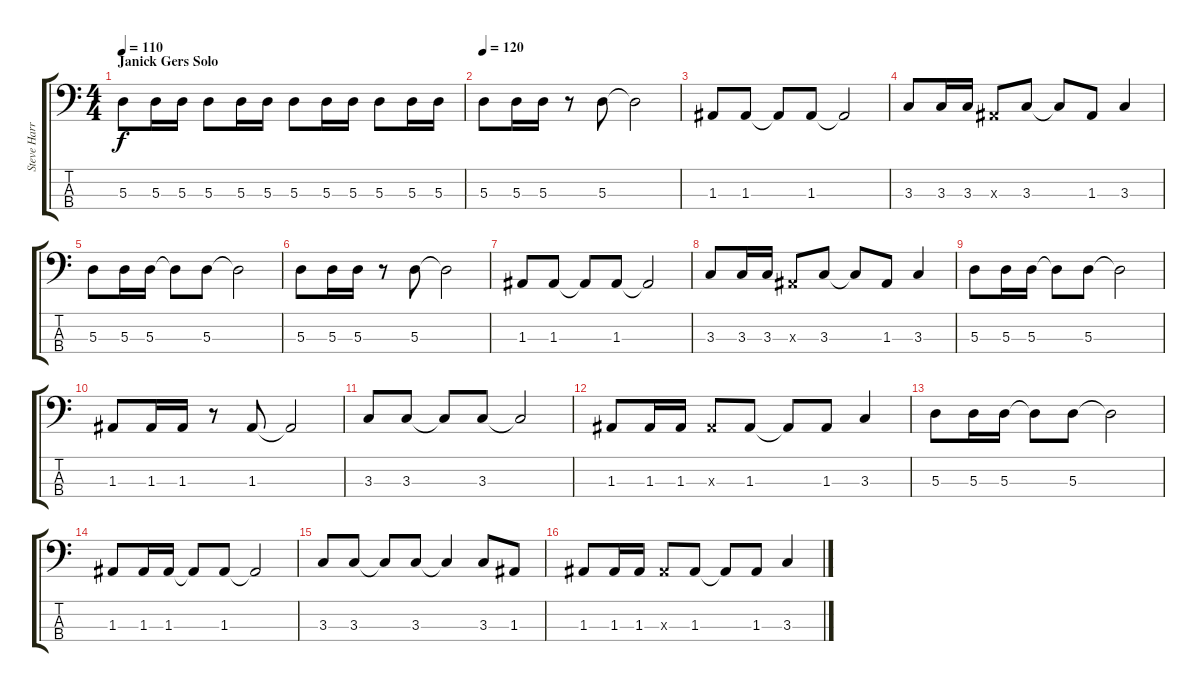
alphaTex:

\track ("Steve Harris (Bass)" "Steve Harr") {instrument electricbassfinger}
\staff {score tabs}
\tuning (G2 D2 A1 E1) {hide}
\ts (4 4)
\section ("" "Janick Gers Solo")
\tempo 110
\clef f4
\ks c
5.3.8{dy f} 5.3.16 5.3.16 5.3.8 5.3.16 5.3.16 5.3.8 5.3.16 5.3.16 5.3.8 5.3.16 5.3.16 |
\tempo 120
5.3.8 5.3.16 5.3.16 r.8 5.3.8 5.3{t}.2 |
1.3.8 1.3.8 1.3{t}.8 1.3.8 1.3{t}.2 |
3.3.8 3.3.16 3.3.16 1.3{x}.8 3.3.8 3.3{t}.8 1.3.8 3.3.4 |
5.3.8 5.3.16 5.3.16 5.3{t}.8 5.3.8 5.3{t}.2 |
5.3.8 5.3.16 5.3.16 r.8 5.3.8 5.3{t}.2 |
1.3.8 1.3.8 1.3{t}.8 1.3.8 1.3{t}.2 |
3.3.8 3.3.16 3.3.16 1.3{x}.8 3.3.8 3.3{t}.8 1.3.8 3.3.4 |
5.3.8 5.3.16 5.3.16 5.3{t}.8 5.3.8 5.3{t}.2 |
1.3.8 1.3.16 1.3.16 r.8 1.3.8 1.3{t}.2 |
3.3.8 3.3.8 3.3{t}.8 3.3.8 3.3{t}.2 |
1.3.8 1.3.16 1.3.16 1.3{x}.8 1.3.8 1.3{t}.8 1.3.8 3.3.4 |
5.3.8 5.3.16 5.3.16 5.3{t}.8 5.3.8 5.3{t}.2 |
1.3.8 1.3.16 1.3.16 1.3{t}.8 1.3.8 1.3{t}.2 |
3.3.8 3.3.8 3.3{t}.8 3.3.8 3.3{t}.4 3.3.8 1.3.8 |
1.3.8 1.3.16 1.3.16 1.3{x}.8 1.3.8 1.3{t}.8 1.3.8 3.3.4
